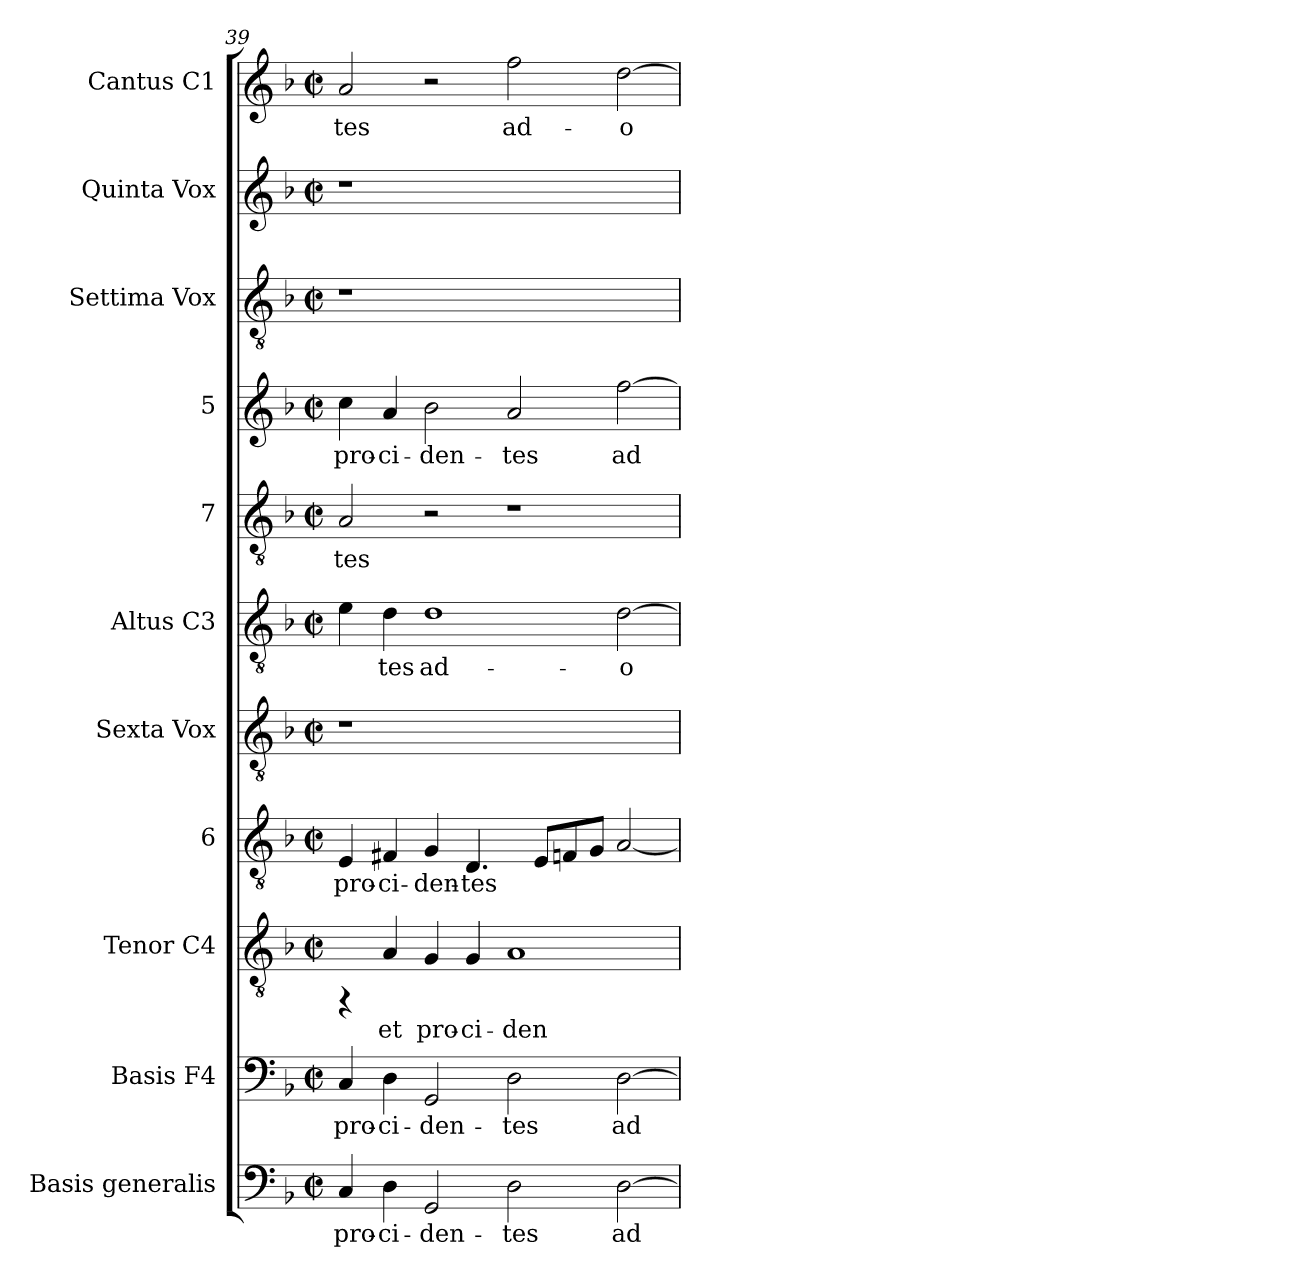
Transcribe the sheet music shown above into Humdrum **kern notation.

**kern	**text	**kern	**text	**kern	**text	**kern	**text	**kern	**kern	**text	**kern	**text	**kern	**text	**kern	**kern	**kern	**text
*part11	*part11	*part10	*part10	*part9	*part9	*part8	*part8	*part7	*part6	*part6	*part5	*part5	*part4	*part4	*part3	*part2	*part1	*part1
*staff11	*staff11	*staff10	*staff10	*staff9	*staff9	*staff8	*staff8	*staff7	*staff6	*staff6	*staff5	*staff5	*staff4	*staff4	*staff3	*staff2	*staff1	*staff1
*I"Basis  generalis	*	*I"Basis  F4	*	*I"Tenor  C4	*	*I"6	*	*I"Sexta  Vox	*I"Altus  C3	*	*I"7	*	*I"5	*	*I"Settima  Vox	*I"Quinta  Vox	*I"Cantus  C1	*
*	*	*I'B	*	*I'T	*	*	*	*	*I'A	*	*	*	*	*	*	*	*I'C	*
!!LO:PB:g=z
*clefF4	*	*clefF4	*	*clefGv2	*	*clefGv2	*	*clefGv2	*clefGv2	*	*clefGv2	*	*clefG2	*	*clefGv2	*clefG2	*clefG2	*
*k[b-]	*	*k[b-]	*	*k[b-]	*	*k[b-]	*	*k[b-]	*k[b-]	*	*k[b-]	*	*k[b-]	*	*k[b-]	*k[b-]	*k[b-]	*
*F:	*	*F:	*	*F:	*	*F:	*	*F:	*F:	*	*F:	*	*F:	*	*F:	*F:	*F:	*
*M2/2	*	*M2/2	*	*M2/2	*	*M2/2	*	*M2/2	*M2/2	*	*M2/2	*	*M2/2	*	*M2/2	*M2/2	*M2/2	*
*met(c|)	*	*met(c|)	*	*met(c|)	*	*met(c|)	*	*met(c|)	*met(c|)	*	*met(c|)	*	*met(c|)	*	*met(c|)	*met(c|)	*met(c|)	*
=39	=39	=39	=39	=39	=39	=39	=39	=39	=39	=39	=39	=39	=39	=39	=39	=39	=39	=39
!	!LO:LY:a:cj	!	!LO:LY:b:cj	!	!	!	!LO:LY:b:cj	!	!	!LO:LY:b:cj	!	!LO:LY:b:cj	!	!LO:LY:b:cj	!	!	!	!LO:LY:b:cj
4C/	pro-	4C/	pro-	4rFF	.	4E/	pro-	1r	4e\	--	2A/	-tes	4cc\	pro-	1r	1r	2a/	-tes
!	!LO:LY:a:cj	!	!LO:LY:b:cj	!	!LO:LY:b:cj	!	!LO:LY:b:cj	!	!	!LO:LY:b:cj	!	!	!	!LO:LY:b:cj	!	!	!	!
4D\	-ci-	4D\	-ci-	4A/	et	4F#X/	-ci-	.	4d\	-tes	.	.	4a/	-ci-	.	.	.	.
!	!LO:LY:a:cj	!	!LO:LY:b:cj	!	!LO:LY:b:cj	!	!LO:LY:b:cj	!	!	!LO:LY:b:cj	!	!	!	!LO:LY:b:cj	!	!	!	!
2GG/	-den-	2GG/	-den-	4G/	pro-	4G/	-den-	.	1d	ad-	2r	.	2b-\	-den-	.	.	2r	.
!	!	!	!	!	!LO:LY:b:cj	!	!LO:LY:b:cj	!	!	!	!	!	!	!	!	!	!	!
.	.	.	.	4G/	-ci-	4.D/	-tes	.	.	.	.	.	.	.	.	.	.	.
!	!LO:LY:a:cj	!	!LO:LY:b:cj	!	!LO:LY:b:cj	!	!	!	!	!	!	!	!	!LO:LY:b:cj	!	!	!	!LO:LY:b:cj
2D\	-tes	2D\	-tes	1A	-den-	.	.	1ryy	.	.	1r	.	2a/	-tes	1ryy	1ryy	2ff\	ad-
!	!	!	!	!	!	!	!LO:LY:b:cj	!	!	!	!	!	!	!	!	!	!	!
.	.	.	.	.	.	8E/L	.	.	.	.	.	.	.	.	.	.	.	.
!	!	!	!	!	!	!	!LO:LY:b:cj	!	!	!	!	!	!	!	!	!	!	!
.	.	.	.	.	.	8Fn/	.	.	.	.	.	.	.	.	.	.	.	.
!	!	!	!	!	!	!	!LO:LY:b:cj	!	!	!	!	!	!	!	!	!	!	!
.	.	.	.	.	.	8G/J	.	.	.	.	.	.	.	.	.	.	.	.
!	!LO:LY:a:cj	!	!LO:LY:b:cj	!	!	!	!LO:LY:b:cj	!	!	!LO:LY:b:cj	!	!	!	!LO:LY:b:cj	!	!	!	!LO:LY:b:cj
[>2D\	ad-	[>2D\	ad-	.	.	[<2A/	.	.	[>2d\	-o-	.	.	[>2ff\	ad-	.	.	[>2dd\	-o-
=	=	=	=	=	=	=	=	=	=	=	=	=	=	=	=	=	=	=
*-	*-	*-	*-	*-	*-	*-	*-	*-	*-	*-	*-	*-	*-	*-	*-	*-	*-	*-
